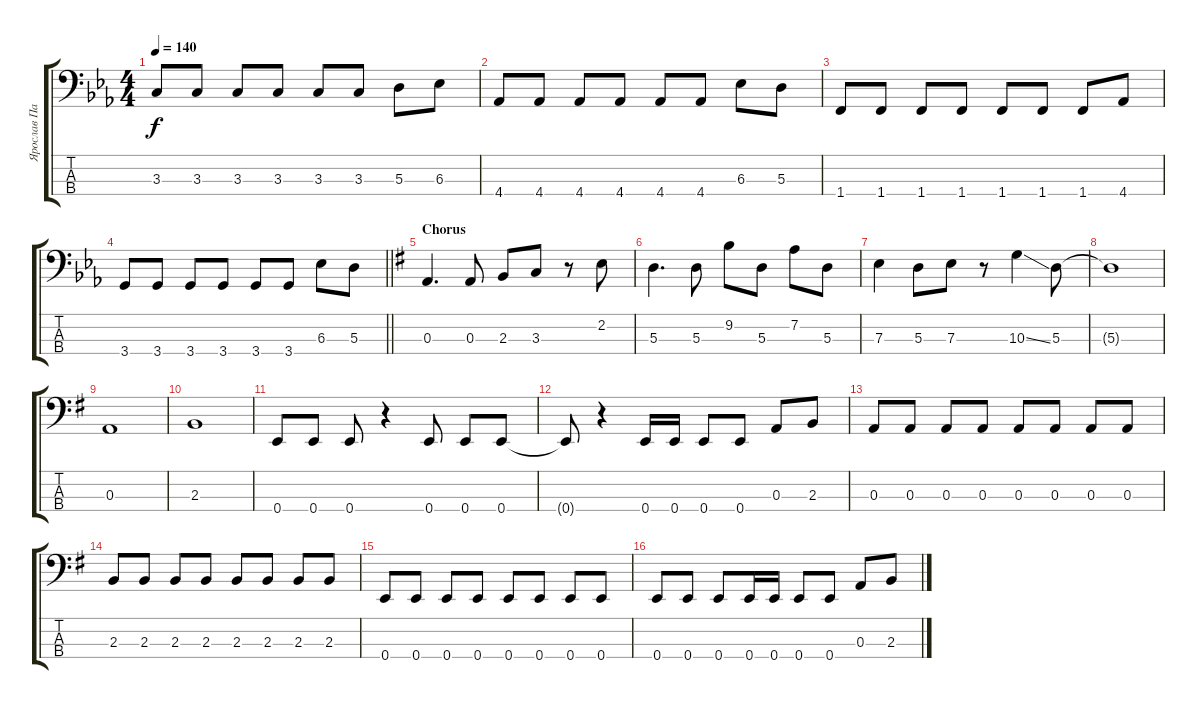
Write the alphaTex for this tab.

\track ("Ярослав Пастухов" "Ярослав Па") {instrument electricbasspick}
\staff {score tabs}
\tuning (G2 D2 A1 E1) {hide}
\ts (4 4)
\tempo 140
\clef f4
\ks eb
3.3.8{dy f} 3.3.8 3.3.8 3.3.8 3.3.8 3.3.8 5.3.8 6.3.8 |
4.4.8 4.4.8 4.4.8 4.4.8 4.4.8 4.4.8 6.3.8 5.3.8 |
1.4.8 1.4.8 1.4.8 1.4.8 1.4.8 1.4.8 1.4.8 4.4.8 |
\barLineRight lightlight
3.4.8 3.4.8 3.4.8 3.4.8 3.4.8 3.4.8 6.3.8 5.3.8 |
\section ("" "Chorus")
\ks g
0.3.4{d} 0.3.8 2.3.8 3.3.8 r.8 2.2.8 |
5.3.4{d} 5.3.8 9.2.8 5.3.8 7.2.8 5.3.8 |
7.3.4 5.3.8 7.3.8 r.8 10.3{ss}.4 5.3.8 |
5.3{t}.1 |
0.3.1 |
2.3.1 |
0.4.8 0.4.8 0.4.8 r.4 0.4.8 0.4.8 0.4.8 |
0.4{t}.8 r.4 0.4.16 0.4.16 0.4.8 0.4.8 0.3.8 2.3.8 |
0.3.8 0.3.8 0.3.8 0.3.8 0.3.8 0.3.8 0.3.8 0.3.8 |
2.3.8 2.3.8 2.3.8 2.3.8 2.3.8 2.3.8 2.3.8 2.3.8 |
0.4.8 0.4.8 0.4.8 0.4.8 0.4.8 0.4.8 0.4.8 0.4.8 |
0.4.8 0.4.8 0.4.8 0.4.16 0.4.16 0.4.8 0.4.8 0.3.8 2.3.8
